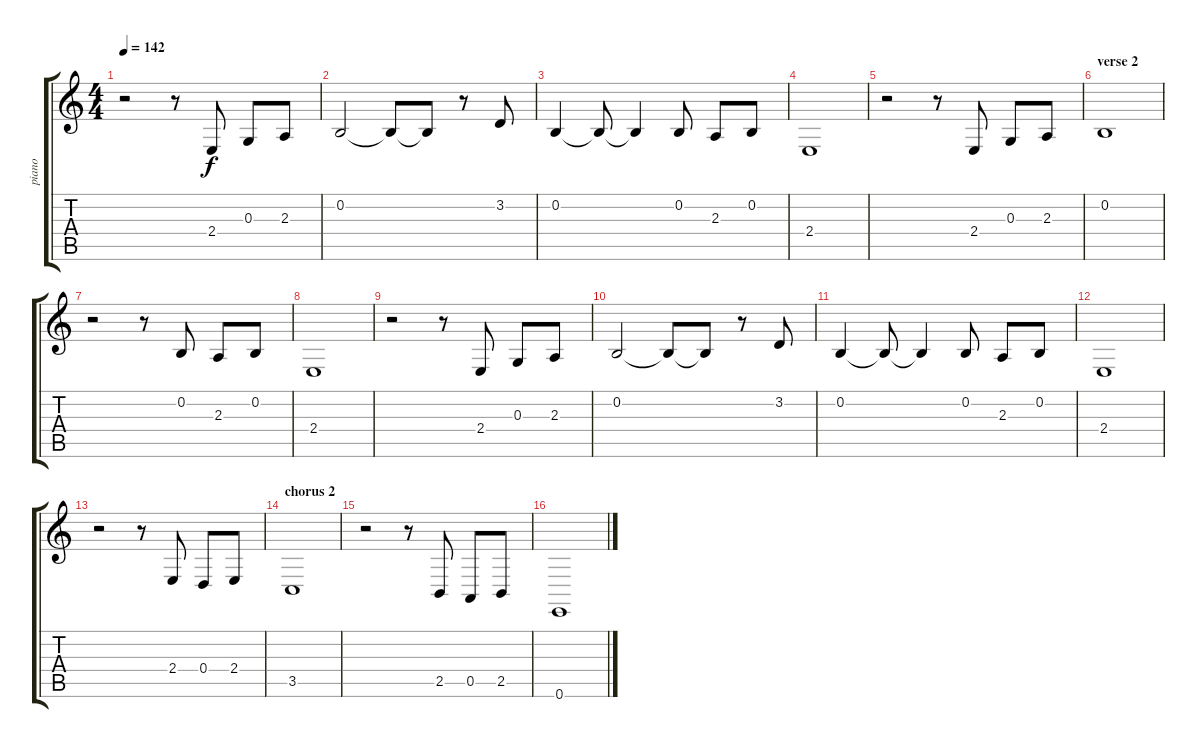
\track ("piano" "piano") {instrument brightacousticpiano}
\staff {score tabs}
\tuning (E4 B3 G3 D3 A2 E2) {hide}
\ts (4 4)
\tempo 142
\clef g2
\ks c
r.2{dy f} r.8 2.4.8 0.3.8 2.3.8 |
0.2.2 0.2{t}.8 0.2{t}.8 r.8 3.2.8 |
0.2.4 0.2{t}.8 0.2{t}.4 0.2.8 2.3.8 0.2.8 |
2.4.1 |
r.2 r.8 2.4.8 0.3.8 2.3.8 |
\section ("" "verse 2")
0.2.1 |
r.2 r.8 0.2.8 2.3.8 0.2.8 |
2.4.1 |
r.2 r.8 2.4.8 0.3.8 2.3.8 |
0.2.2 0.2{t}.8 0.2{t}.8 r.8 3.2.8 |
0.2.4 0.2{t}.8 0.2{t}.4 0.2.8 2.3.8 0.2.8 |
2.4.1 |
r.2 r.8 2.4.8 0.4.8 2.4.8 |
\section ("" "chorus 2")
3.5.1 |
r.2 r.8 2.5.8 0.5.8 2.5.8 |
0.6.1
